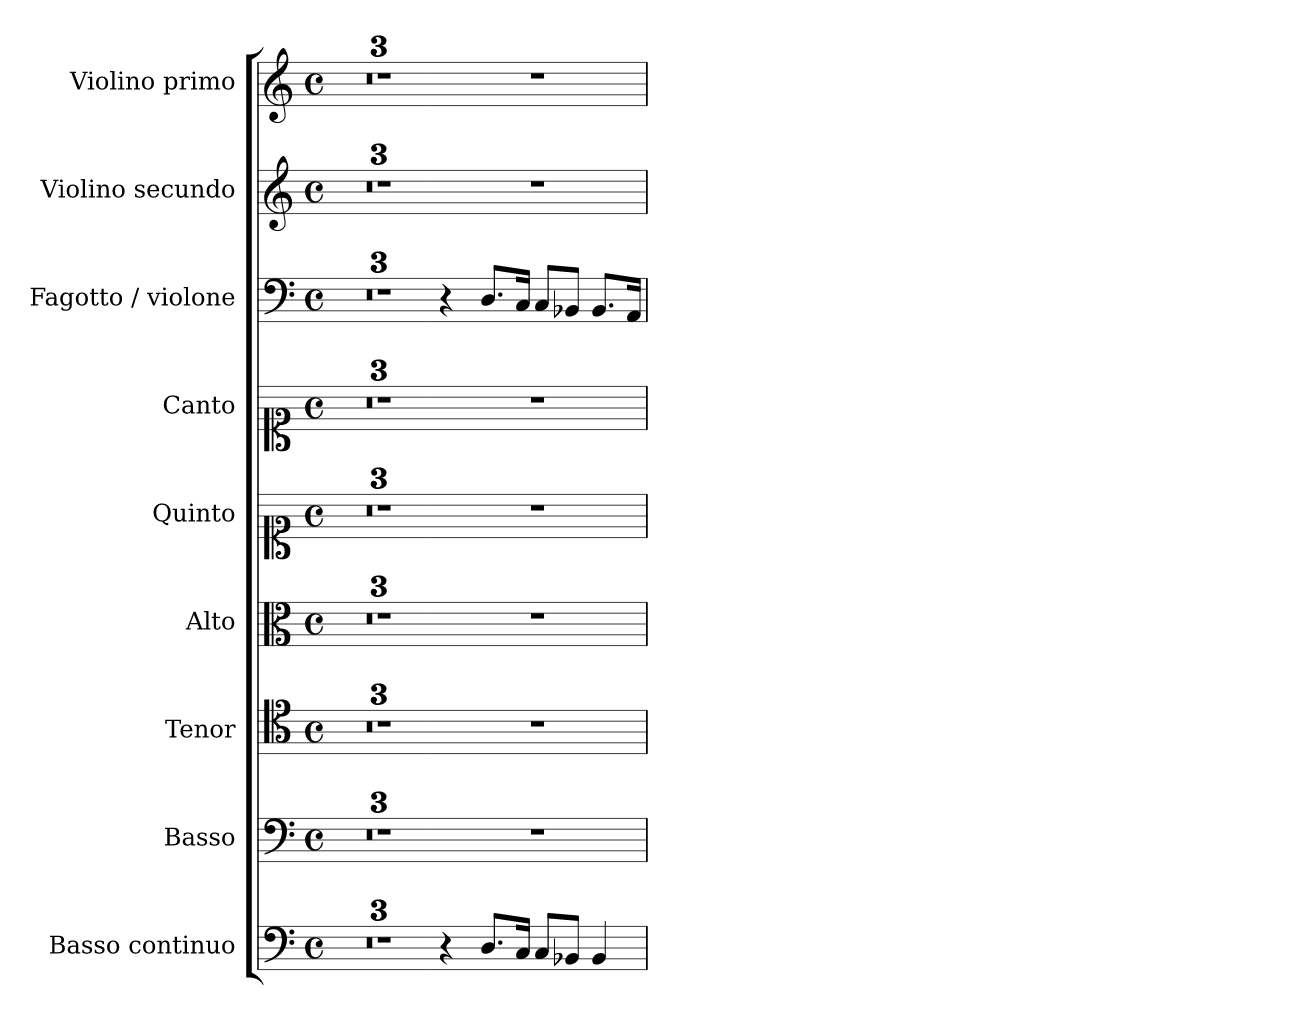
**kern	**kern	**kern	**kern	**kern	**kern	**kern	**kern	**kern
*part9	*part8	*part7	*part6	*part5	*part4	*part3	*part2	*part1
*staff9	*staff8	*staff7	*staff6	*staff5	*staff4	*staff3	*staff2	*staff1
*I"Basso continuo	*I"Basso	*I"Tenor	*I"Alto	*I"Quinto	*I"Canto	*I"Fagotto / violone	*I"Violino secundo	*I"Violino primo
*I'BC	*I'B	*I'T	*I'A	*	*I'C	*	*I'V2	*I'V1
*clefF4	*clefF4	*clefC4	*clefC3	*clefC1	*clefC1	*clefF4	*clefG2	*clefG2
*k[]	*k[]	*k[]	*k[]	*k[]	*k[]	*k[]	*k[]	*k[]
*C:	*C:	*C:	*C:	*C:	*C:	*C:	*C:	*C:
*M4/4	*M4/4	*M4/4	*M4/4	*M4/4	*M4/4	*M4/4	*M4/4	*M4/4
*met(c)	*met(c)	*met(c)	*met(c)	*met(c)	*met(c)	*met(c)	*met(c)	*met(c)
=1	=1	=1	=1	=1	=1	=1	=1	=1
1ryy	1ryy	1ryy	1ryy	1r	1ryy	1ryy	1ryy	1ryy
=2	=2	=2	=2	=2	=2	=2	=2	=2
1r	1r	1r	1r	1r	1r	1r	1r	1r
=3	=3	=3	=3	=3	=3	=3	=3	=3
*	*	*clefGv2	*clefG2	*clefG2	*clefG2	*	*	*
1ryy	1ryy	1ryy	1ryy	1r	1ryy	1ryy	1ryy	1ryy
=3X1-	=3X1-	=3X1-	=3X1-	=3X1-	=3X1-	=3X1-	=3X1-	=3X1-
4r	1r	1r	1r	1r	1r	4r	1r	1r
8.D/L	.	.	.	.	.	8.D/L	.	.
16C/Jk	.	.	.	.	.	16C/Jk	.	.
8C/L	.	.	.	.	.	8C/L	.	.
8BB-X/J	.	.	.	.	.	8BB-X/J	.	.
4BB-/	.	.	.	.	.	8.BB-/L	.	.
.	.	.	.	.	.	16AA/Jk	.	.
=	=	=	=	=	=	=	=	=
*-	*-	*-	*-	*-	*-	*-	*-	*-
